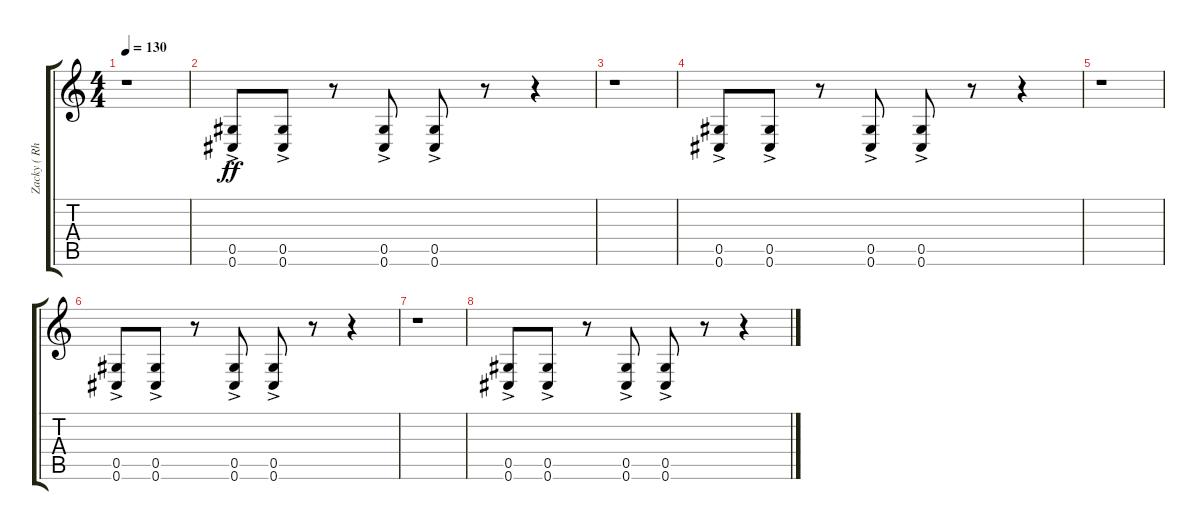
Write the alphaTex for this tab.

\track ("Zacky ( Rhy Gtr )" "Zacky ( Rh") {instrument distortionguitar}
\staff {score tabs}
\tuning (Eb4 Bb3 Gb3 Db3 Ab2 Db2) {hide}
\ts (4 4)
\tempo 130
\clef g2
\ks c
r.1{dy ff} |
(0.5{ac} 0.6{ac}).8 (0.5{ac} 0.6{ac}).8 r.8 (0.5{ac} 0.6{ac}).8 (0.5{ac} 0.6{ac}).8 r.8 r.4 |
r.1 |
(0.5{ac} 0.6{ac}).8 (0.5{ac} 0.6{ac}).8 r.8 (0.5{ac} 0.6{ac}).8 (0.5{ac} 0.6{ac}).8 r.8 r.4 |
r.1 |
(0.5{ac} 0.6{ac}).8 (0.5{ac} 0.6{ac}).8 r.8 (0.5{ac} 0.6{ac}).8 (0.5{ac} 0.6{ac}).8 r.8 r.4 |
r.1 |
(0.5{ac} 0.6{ac}).8 (0.5{ac} 0.6{ac}).8 r.8 (0.5{ac} 0.6{ac}).8 (0.5{ac} 0.6{ac}).8 r.8 r.4
